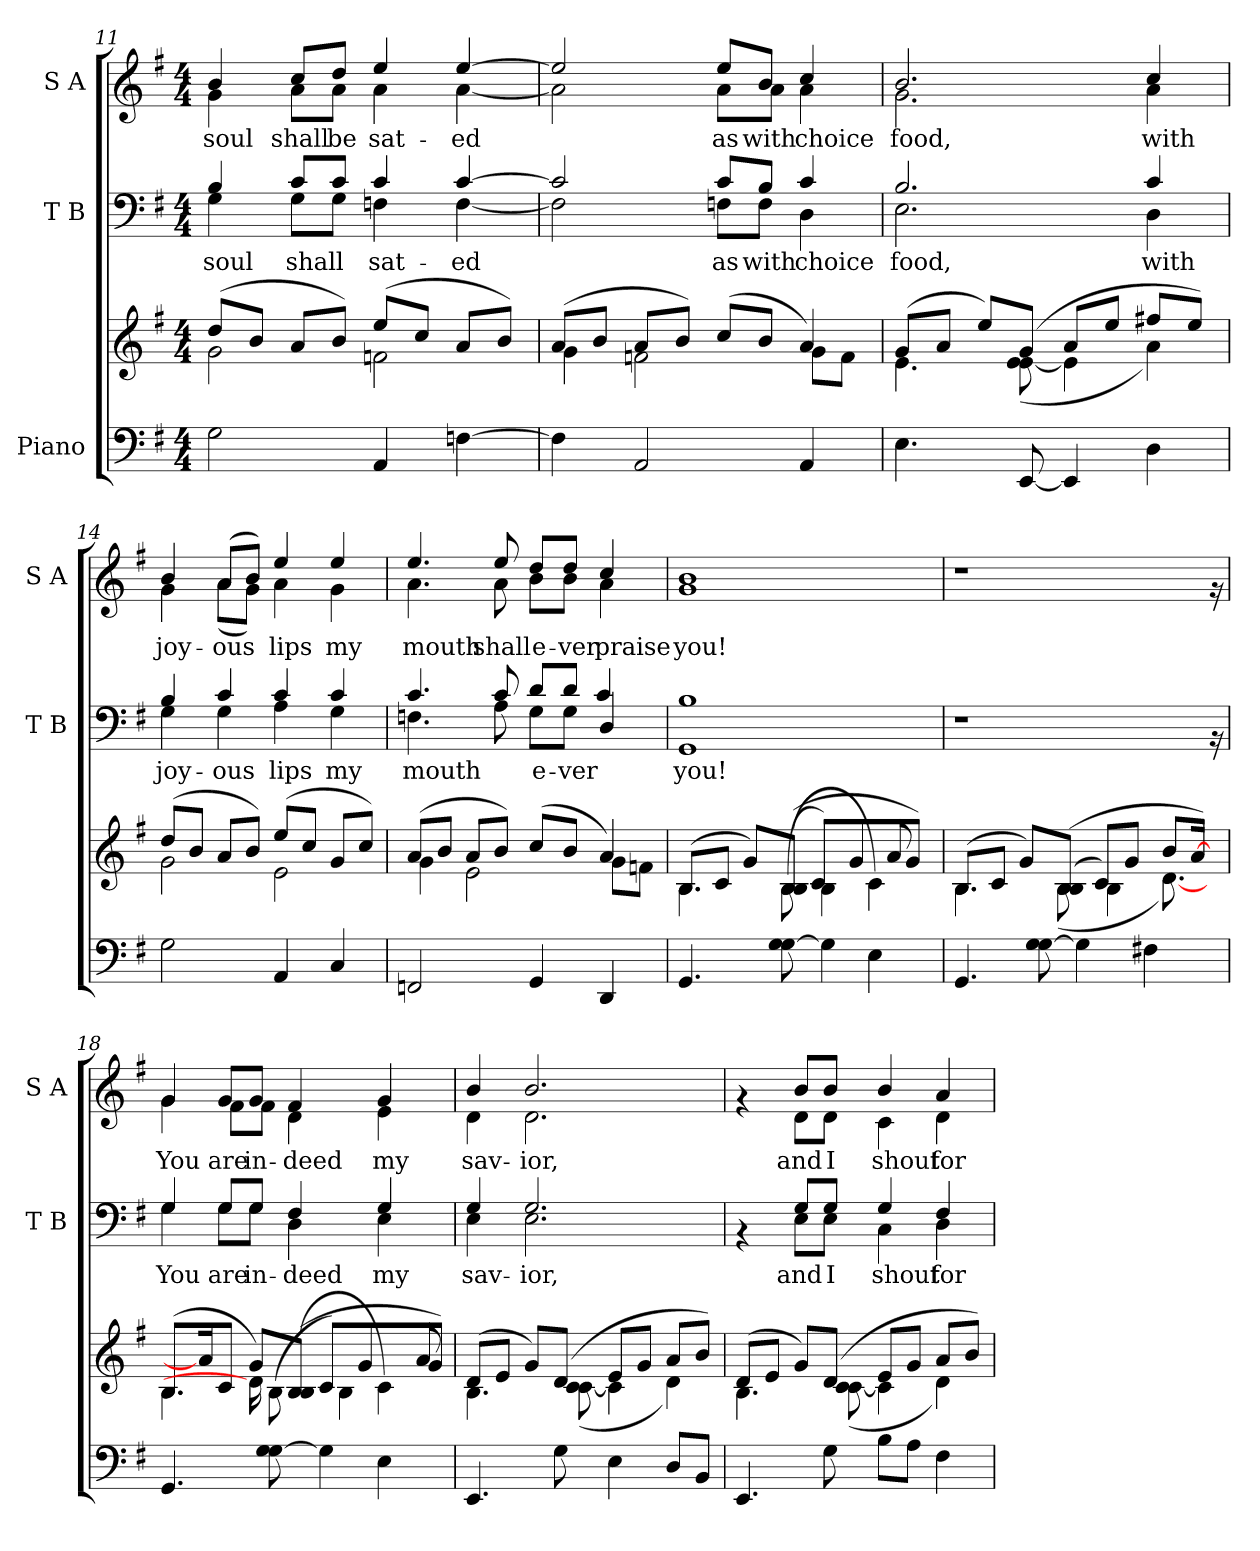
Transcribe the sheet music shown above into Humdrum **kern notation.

**kern	**kern	**kern	**text	**kern	**text
*part3	*part3	*part2	*part2	*part1	*part1
*staff4	*staff3	*staff2	*staff2	*staff1	*staff1
*I"Piano	*	*I"T B	*	*I"S A	*
*	*	*I'T B	*	*I'S A	*
!!LO:PB:g=z
*clefF4	*clefG2	*clefF4	*	*clefG2	*
*k[f#]	*k[f#]	*k[f#]	*	*k[f#]	*
*G:	*G:	*G:	*	*G:	*
*M4/4	*M4/4	*M4/4	*	*M4/4	*
=11	=11	=11	=11	=11	=11
*	*^	*^	*	*	*
!	!	!	!	!	!LO:LY:b	!	!LO:LY:b
*	*	*	*	*	*	*^	*
2G\	(>8dd/L	2g\	4B/	4G\	soul	4b/	4g\	soul
.	8b/J	.	.	.	.	.	.	.
!	!	!	!	!	!LO:LY:b	!	!	!LO:LY:b
.	8a/L	.	8c/L	8G\L	shall	8cc/L	8a\L	shall
!	!	!	!	!	!LO:LY:b	!	!	!LO:LY:b
.	8b/J)	.	8c/J	8G\J	.	8dd/J	8a\J	be
!	!	!	!	!	!LO:LY:b	!	!	!LO:LY:b
4AA/	(>8ee/L	2fn\	4c/	4Fn\	sat-	4ee/	4a\	sat-
.	8cc/J	.	.	.	.	.	.	.
!	!	!	!	!	!LO:LY:b	!	!	!LO:LY:b
[>4Fn\	8a/L	.	[>4c/	[<4F\	-ed	[>4ee/	[<4a\	-ed
.	8b/J)	.	.	.	.	.	.	.
=12	=12	=12	=12	=12	=12	=12	=12	=12
4F\]	(>8a/L	4g\	2c/]	2F\]	.	2ee/]	2a\]	.
.	8b/J	.	.	.	.	.	.	.
2AA/	8a/L	2fn\	.	.	.	.	.	.
.	8b/J)	.	.	.	.	.	.	.
!	!	!	!	!	!LO:LY:b	!	!	!LO:LY:b
.	(>8cc/L	.	8c/L	8Fn\L	as	8ee/L	8a\L	as
!	!	!	!	!	!LO:LY:b	!	!	!LO:LY:b
.	8b/J	.	8B/J	8F\J	with	8b/J	8a\J	with
!	!	!	!	!	!LO:LY:b	!	!	!LO:LY:b
4AA/	4a/)	8g\L	4c/	4D\	choice	4cc/	4a\	choice
.	.	8f\J	.	.	.	.	.	.
=13	=13	=13	=13	=13	=13	=13	=13	=13
!	!	!	!	!	!LO:LY:b	!	!	!LO:LY:b
4.E\	(>8g/L	4.e\	2.E\	2.B/	food,	2.b/	2.g\	food,
.	8a/J	.	.	.	.	.	.	.
.	8ee/L)	.	.	.	.	.	.	.
[<8EE/	(8g/J	(8e\ [<8e\	.	.	.	.	.	.
4EE/]	8a/L	4e\]	.	.	.	.	.	.
.	8ee/J	.	.	.	.	.	.	.
!	!	!	!	!	!LO:LY:b	!	!	!LO:LY:b
4D\	8ff#X/L	4a\)	4c/	4D\	with	4cc/	4a\	with
.	8ee/J)	.	.	.	.	.	.	.
=14	=14	=14	=14	=14	=14	=14	=14	=14
!	!	!	!	!	!LO:LY:b	!	!	!LO:LY:b
2G\	(>8dd/L	2g\	4B/	4G\	joy-	4b/	4g\	joy-
.	8b/J	.	.	.	.	.	.	.
!	!	!	!	!	!LO:LY:b	!	!	!LO:LY:b
.	8a/L	.	4c/	4G\	-ous	(>8a/L	(<8a\L	-ous
.	8b/J)	.	.	.	.	8b/J)	8g\J)	.
!	!	!	!	!	!LO:LY:b	!	!	!LO:LY:b
4AA/	(>8ee/L	2e\	4c/	4A\	lips	4ee/	4a\	lips
.	8cc/J	.	.	.	.	.	.	.
!	!	!	!	!	!LO:LY:b	!	!	!LO:LY:b
4C/	8g/L	.	4c/	4G\	my	4ee/	4g\	my
.	8cc/J)	.	.	.	.	.	.	.
=15	=15	=15	=15	=15	=15	=15	=15	=15
!	!	!	!	!	!LO:LY:b	!	!	!LO:LY:b
2FFn/	(>8a/L	4g\	4.Fn\	4.c/	mouth	4.ee/	4.a\	mouth
.	8b/J	.	.	.	.	.	.	.
.	8a/L	2e\	.	.	.	.	.	.
!	!	!	!	!	!LO:LY:b	!	!	!LO:LY:b
.	8b/J)	.	8c/	8A\	.	8ee/	8a\	shall
!	!	!	!	!	!LO:LY:b	!	!	!LO:LY:b
4GG/	(>8cc/L	.	8G\L	8d/L	e-	8dd/L	8b\L	e-
!	!	!	!	!	!LO:LY:b	!	!	!LO:LY:b
.	8b/J	.	8G\J	8d/J	-ver	8dd/J	8b\J	-ver
!	!	!	!	!	!LO:LY:b	!	!	!LO:LY:b
4DD/	4a/)	8g\L	4D/	4c/	.	4cc/	4a\	praise
.	.	8fn\J	.	.	.	.	.	.
*	*	*	*v	*v	*	*	*	*
*	*	*	*	*	*v	*v	*
=16	=16	=16	=16	=16	=16	=16
*^	*^	*^	*	*	*	*
!	!	!	!	!	!	!	!LO:LY:b	!	!LO:LY:b
4.GG/	2.ryy	(>8.B/L	4.B\	4..ryy	2.ryy	1GG 1B	you!	1g 1b	you!
.	.	8c/J	.	.	.	.	.	.	.
.	.	8g/L)	.	.	.	.	.	.	.
16ryy	.	.	2ryy	.	.	.	.	.	.
8G\ [>8G\	.	(<(8B/ 8B/J	.	(<8B\	.	.	.	.	.
4G\]	.	4B\	.	8c/L)	.	.	.	.	.
.	.	.	.	8g/	.	.	.	.	.
.	4E\	.	.	.	4c\)	.	.	.	.
8.ryy	.	8a/	.	16ryy	.	.	.	.	.
.	.	.	8ryy	8g/J)	.	.	.	.	.
.	.	16ryy	.	.	.	.	.	.	.
*v	*v	*	*	*	*	*	*	*	*
*	*	*v	*v	*v	*	*	*	*
!!LO:LB:g=z
=17	=17	=17	=17	=17	=17	=17
4.GG/	(>8.B/L	4.B\	1r	.	1r	.
.	8c/J	.	.	.	.	.
.	8g/L)	.	.	.	.	.
8G\ [>8G\	.	16ryy	.	.	.	.
.	(<(8B/ 8B/J	(<8B\	.	.	.	.
4G\]	.	.	.	.	.	.
.	8c/L)	4B\	.	.	.	.
.	8g/J	.	.	.	.	.
4F#X\	.	.	.	.	.	.
.	8b/L	[8.d\)	.	.	.	.
.	[16a/J)	.	.	.	.	.
16ryy	16ryy	16ryy	16rAA	.	16rf	.
=18	=18	=18	=18	=18	=18	=18
*^	*^	*^	*^	*	*	*
!	!	!	!	!	!	!	!	!LO:LY:b	!	!LO:LY:b
*	*	*	*	*	*	*	*	*	*^	*
4.GG/	2.ryy	(>8.B/L	4.B\	4..ryy	2.ryy	4G/	4G\	You	4g/	4g\	You
.	.	16a/J]	.	.	.	.	.	.	.	.	.
!	!	!	!	!	!	!	!	!LO:LY:b	!	!	!LO:LY:b
.	.	8c/J	.	.	.	8G/L	8G\L	are	8g/L	8f#\L	are
!	!	!	!	!	!	!	!	!LO:LY:b	!	!	!LO:LY:b
16ryy	.	8g/L)	16d\]	.	.	8G/J	8G\J	in-	8g/J	8f#\J	in-
8G\ [>8G\	.	.	2ryy	(<8B\	.	.	.	.	.	.	.
!	!	!	!	!	!	!	!	!LO:LY:b	!	!	!LO:LY:b
.	.	(<(8B/ 8B/J	.	.	.	4F#/	4D\	-deed	4f#/	4d\	-deed
4G\]	.	.	.	8c/L)	.	.	.	.	.	.	.
.	.	4B\	.	.	.	.	.	.	.	.	.
.	.	.	.	8g/	.	.	.	.	.	.	.
!	!	!	!	!	!	!	!	!LO:LY:b	!	!	!LO:LY:b
.	4E\	.	.	.	4c\)	4G/	4E\	my	4g/	4e\	my
8.ryy	.	.	.	16ryy	.	.	.	.	.	.	.
.	.	8a/	.	8g/J)	.	.	.	.	.	.	.
.	.	.	16ryy	.	.	.	.	.	.	.	.
*v	*v	*	*	*	*	*	*	*	*	*	*
*	*	*v	*v	*v	*	*	*	*	*	*
=19	=19	=19	=19	=19	=19	=19	=19	=19
!	!	!	!	!	!LO:LY:b	!	!	!LO:LY:b
4.EE/	(>8d/L	4.B\	4G/	4E\	sav-	4b/	4d\	sav-
.	8e/J	.	.	.	.	.	.	.
!	!	!	!	!	!LO:LY:b	!	!	!LO:LY:b
.	8g/L)	.	2.G/	2.E\	-ior,	2.b/	2.d\	-ior,
8G\	(8d/J	(8c\ [<8c\	.	.	.	.	.	.
4E\	8e/L	4c\]	.	.	.	.	.	.
.	8g/J	.	.	.	.	.	.	.
8D/L	8a/L	4d\)	.	.	.	.	.	.
8BB/J	8b/J)	.	.	.	.	.	.	.
=20	=20	=20	=20	=20	=20	=20	=20	=20
4.EE/	(>8d/L	4.B\	4rAA	4ryy	.	4rf	4ryy	.
.	8e/J	.	.	.	.	.	.	.
!	!	!	!	!	!LO:LY:b	!	!	!LO:LY:b
.	8g/L)	.	8G/L	8E\L	and	8b/L	8d\L	and
!	!	!	!	!	!LO:LY:b	!	!	!LO:LY:b
8G\	(8d/J	(8c\ [<8c\	8G/J	8E\J	I	8b/J	8d\J	I
!	!	!	!	!	!LO:LY:b	!	!	!LO:LY:b
8B\L	8e/L	4c\]	4G/	4C\	shout	4b/	4c\	shout
8A\J	8g/J	.	.	.	.	.	.	.
!	!	!	!	!	!LO:LY:b	!	!	!LO:LY:b
4F#\	8a/L	4d\)	4F#/	4D\	for	4a/	4d\	for
.	8b/J)	.	.	.	.	.	.	.
*	*v	*v	*	*	*	*v	*v	*
*	*	*v	*v	*	*	*
=	=	=	=	=	=
*-	*-	*-	*-	*-	*-
